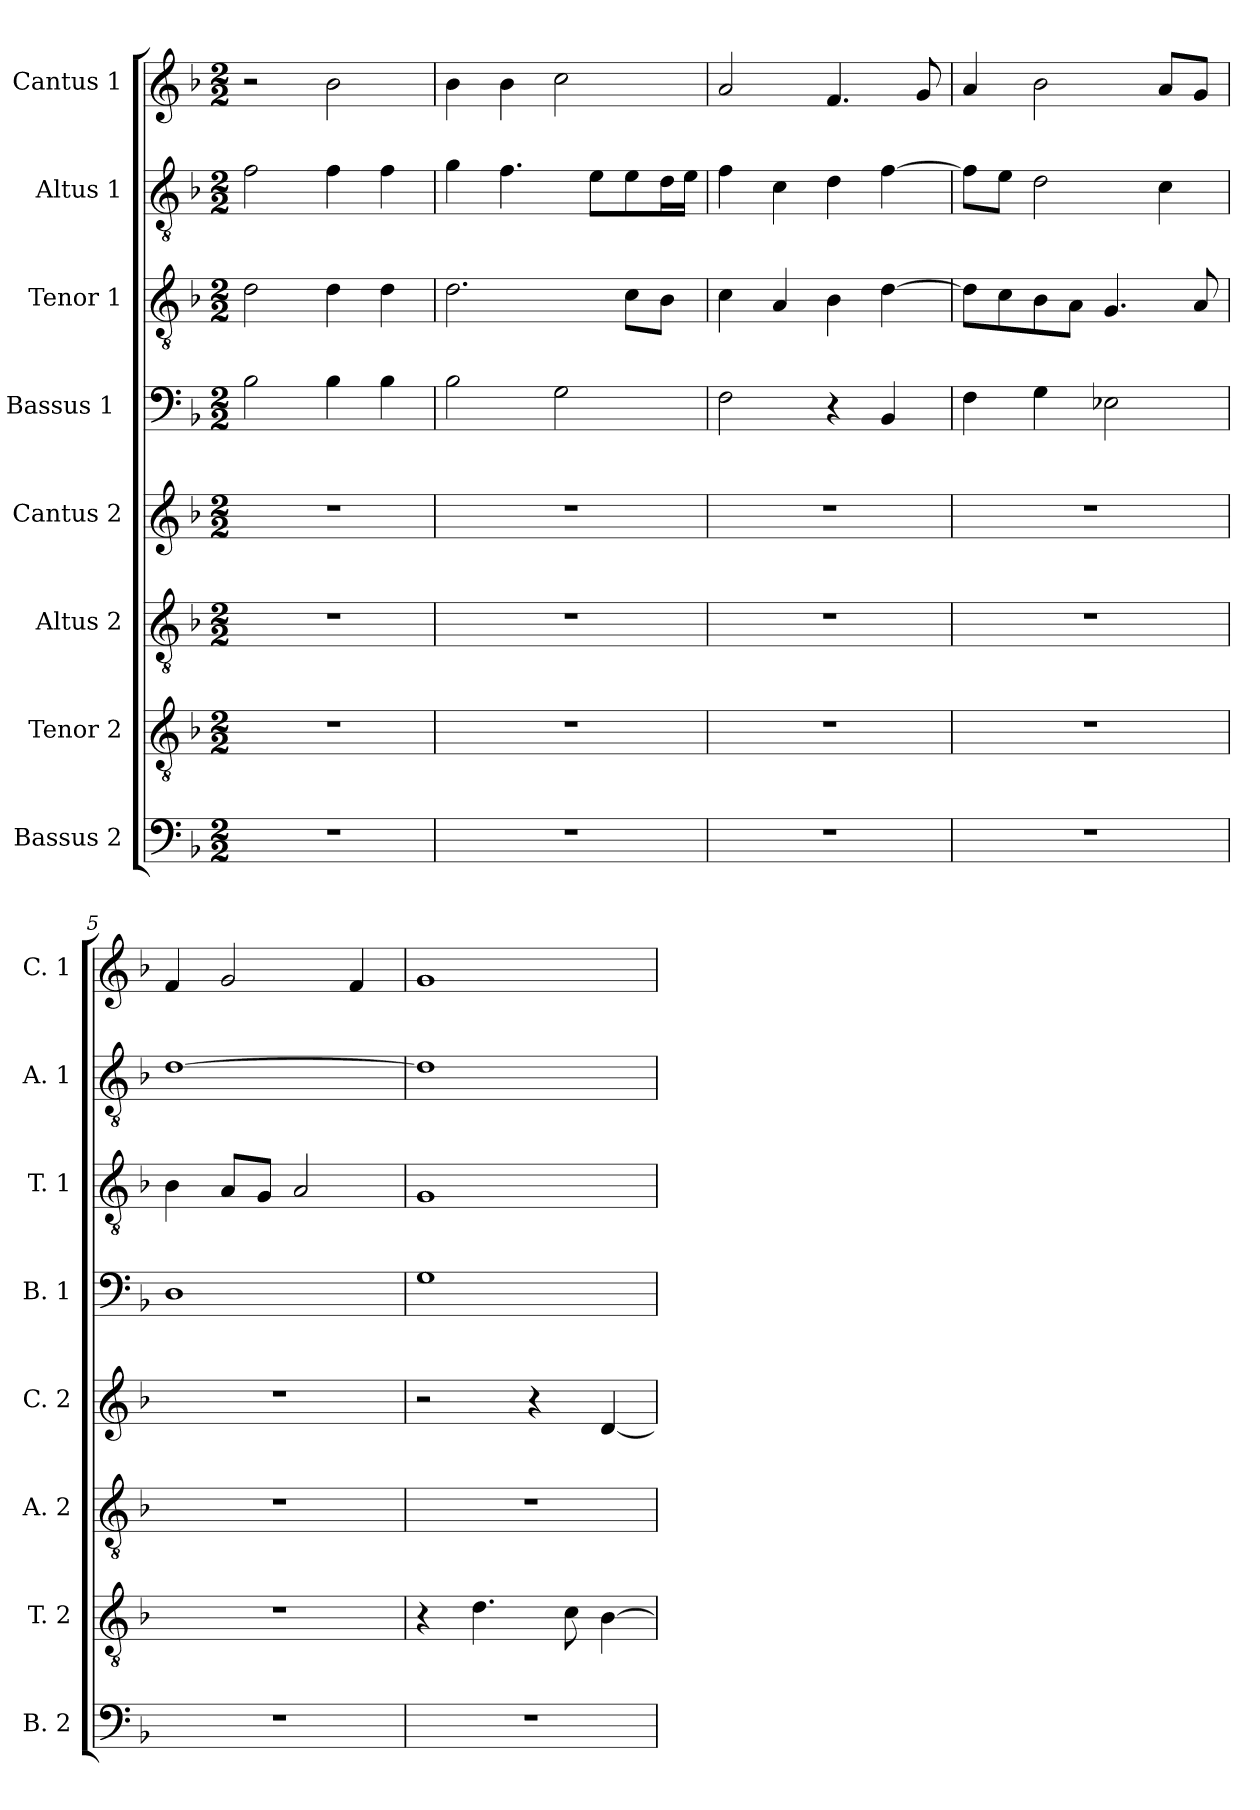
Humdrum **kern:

**kern	**kern	**kern	**kern	**kern	**kern	**kern	**kern
*part8	*part7	*part6	*part5	*part4	*part3	*part2	*part1
*staff8	*staff7	*staff6	*staff5	*staff4	*staff3	*staff2	*staff1
*I"Bassus 2	*I"Tenor 2	*I"Altus 2	*I"Cantus 2	*I"Bassus 1 	*I"Tenor 1	*I"Altus 1	*I"Cantus 1
*I'B. 2	*I'T. 2	*I'A. 2	*I'C. 2	*I'B. 1	*I'T. 1	*I'A. 1	*I'C. 1
*clefF4	*clefGv2	*clefGv2	*clefG2	*clefF4	*clefGv2	*clefGv2	*clefG2
*k[b-]	*k[b-]	*k[b-]	*k[b-]	*k[b-]	*k[b-]	*k[b-]	*k[b-]
*F:	*F:	*F:	*F:	*F:	*F:	*F:	*F:
*M2/2	*M2/2	*M2/2	*M2/2	*M2/2	*M2/2	*M2/2	*M2/2
=1	=1	=1	=1	=1	=1	=1	=1
1r	1r	1r	1r	2B-\	2d\	2f\	2r
.	.	.	.	4B-\	4d\	4f\	2b-\
.	.	.	.	4B-\	4d\	4f\	.
=2	=2	=2	=2	=2	=2	=2	=2
1r	1r	1r	1r	2B-\	2.d\	4g\	4b-\
.	.	.	.	.	.	4.f\	4b-\
.	.	.	.	2G\	.	.	2cc\
.	.	.	.	.	.	8e\L	.
.	.	.	.	.	8c\L	8e\	.
.	.	.	.	.	8B-\J	16d\L	.
.	.	.	.	.	.	16e\JJ	.
=3	=3	=3	=3	=3	=3	=3	=3
1r	1r	1r	1r	2F\	4c\	4f\	2a/
.	.	.	.	.	4A/	4c\	.
.	.	.	.	4r	4B-\	4d\	4.f/
.	.	.	.	4BB-/	[4d\	[4f\	.
.	.	.	.	.	.	.	8g/
=4	=4	=4	=4	=4	=4	=4	=4
1r	1r	1r	1r	4F\	8d\L]	8f\L]	4a/
.	.	.	.	.	8c\	8e\J	.
.	.	.	.	4G\	8B-\	2d\	2b-\
.	.	.	.	.	8A\J	.	.
.	.	.	.	2E-X\	4.G/	.	.
.	.	.	.	.	.	4c\	8a/L
.	.	.	.	.	8A/	.	8g/J
=5	=5	=5	=5	=5	=5	=5	=5
1r	1r	1r	1r	1D	4B-\	[1d	4f/
.	.	.	.	.	8A/L	.	2g/
.	.	.	.	.	8G/J	.	.
.	.	.	.	.	2A/	.	.
.	.	.	.	.	.	.	4f/
=6	=6	=6	=6	=6	=6	=6	=6
1r	4r	1r	2r	1G	1G	1d]	1g
.	4.d\	.	.	.	.	.	.
.	.	.	4r	.	.	.	.
.	8c\	.	.	.	.	.	.
.	[4B-\	.	[4d/	.	.	.	.
=	=	=	=	=	=	=	=
*-	*-	*-	*-	*-	*-	*-	*-
